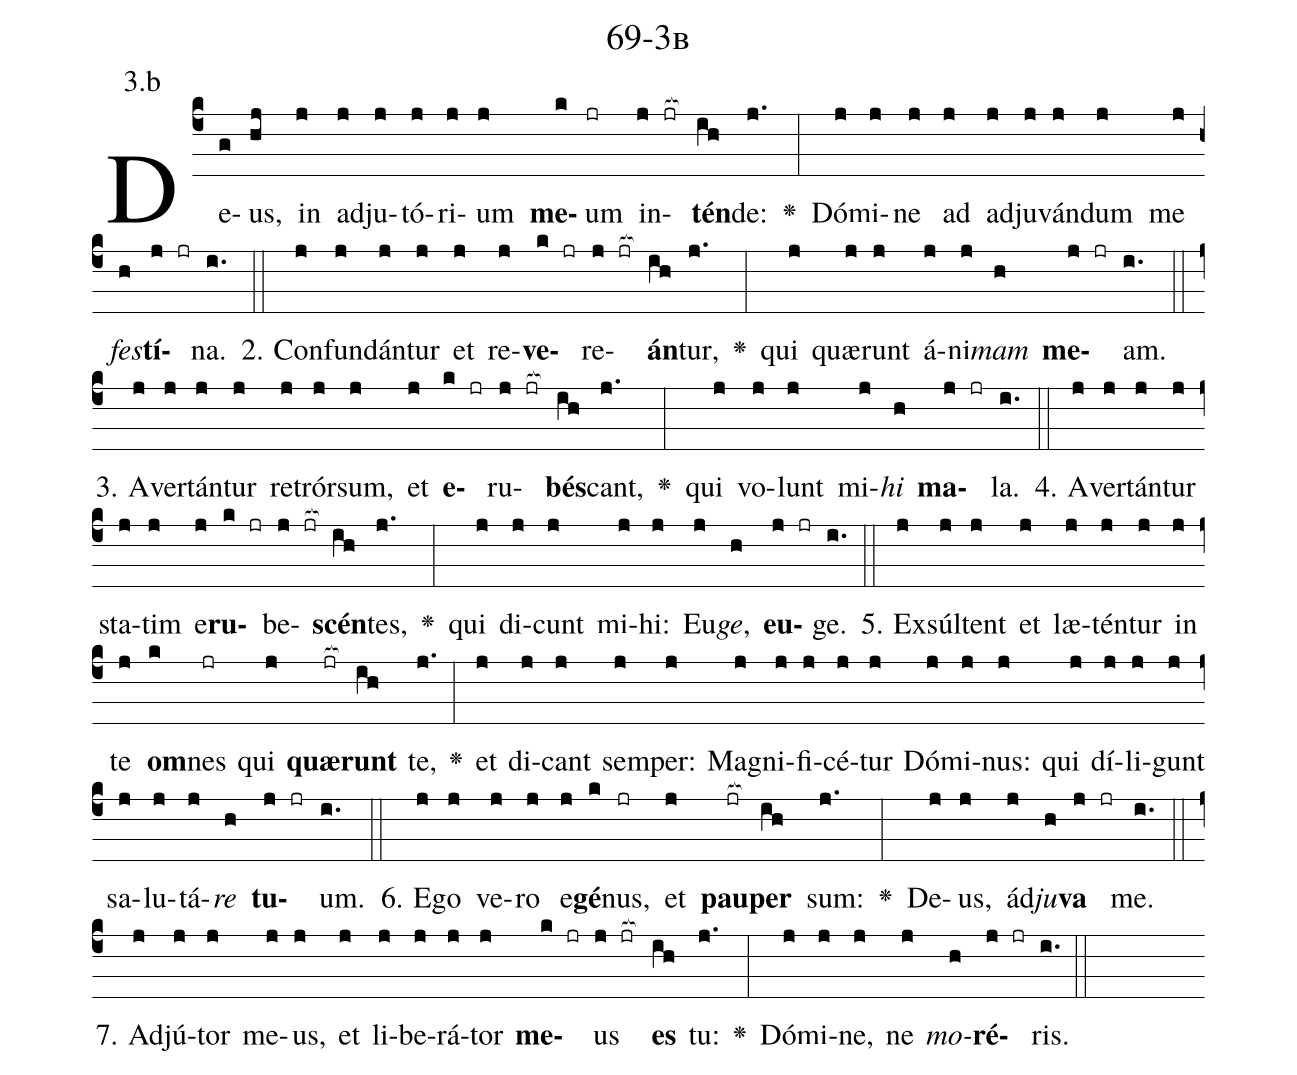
name: 69-3b;
annotation: 3.b;
%%
(c4)De(g)us,(hj) in(j) ad(j)ju(j)tó(j)ri(j)um(j) <b>me</b>(k)um(jr) in(j jr[ocb:1{])<b>tén</b>(ih[ocb:0}])de:(j.) <v>\greheightstar</v>(:) Dó(j)mi(j)ne(j) ad(j) ad(j)ju(j)ván(j)dum(j) me(j) <i>fes</i>(h)<b>tí</b>(j jr)na.(i.) (::)
2. Con(j)fun(j)dán(j)tur(j) et(j) re(j)<b>ve</b>(k jr)re(j jr[ocb:1{])<b>án</b>(ih[ocb:0}])tur,(j.) <v>\greheightstar</v>(:) qui(j) quæ(j)runt(j) á(j)ni(j)<i>mam</i>(h) <b>me</b>(j jr)am.(i.) (::)
3. A(j)ver(j)tán(j)tur(j) re(j)trór(j)sum,(j) et(j) <b>e</b>(k jr)ru(j jr[ocb:1{])<b>bés</b>(ih[ocb:0}])cant,(j.) <v>\greheightstar</v>(:) qui(j) vo(j)lunt(j) mi(j)<i>hi</i>(h) <b>ma</b>(j jr)la.(i.) (::)
4. A(j)ver(j)tán(j)tur(j) sta(j)tim(j) e(j)<b>ru</b>(k jr)be(j jr[ocb:1{])<b>scén</b>(ih[ocb:0}])tes,(j.) <v>\greheightstar</v>(:) qui(j) di(j)cunt(j) mi(j)hi:(j) Eu(j)<i>ge</i>,(h) <b>eu</b>(j jr)ge.(i.) (::)
5. Ex(j)súl(j)tent(j) et(j) læ(j)tén(j)tur(j) in(j) te(j) <b>om</b>(k)nes(jr) qui(j) <b>quæ</b>(jr[ocb:1{])<b>runt</b>(ih[ocb:0}]) te,(j.) <v>\greheightstar</v>(:) et(j) di(j)cant(j) sem(j)per:(j) Ma(j)gni(j)fi(j)cé(j)tur(j) Dó(j)mi(j)nus:(j) qui(j) dí(j)li(j)gunt(j) sa(j)lu(j)tá(j)<i>re</i>(h) <b>tu</b>(j jr)um.(i.) (::)
6. E(j)go(j) ve(j)ro(j) e(j)<b>gé</b>(k)nus,(jr) et(j) <b>pau</b>(jr[ocb:1{])<b>per</b>(ih[ocb:0}]) sum:(j.) <v>\greheightstar</v>(:) De(j)us,(j) ád(j)<i>ju</i>(h)<b>va</b>(j jr) me.(i.) (::)
7. Ad(j)jú(j)tor(j) me(j)us,(j) et(j) li(j)be(j)rá(j)tor(j) <b>me</b>(k jr)us(j jr[ocb:1{]) <b>es</b>(ih[ocb:0}]) tu:(j.) <v>\greheightstar</v>(:) Dó(j)mi(j)ne,(j) ne(j) <i>mo</i>(h)<b>ré</b>(j jr)ris.(i.) (::)
